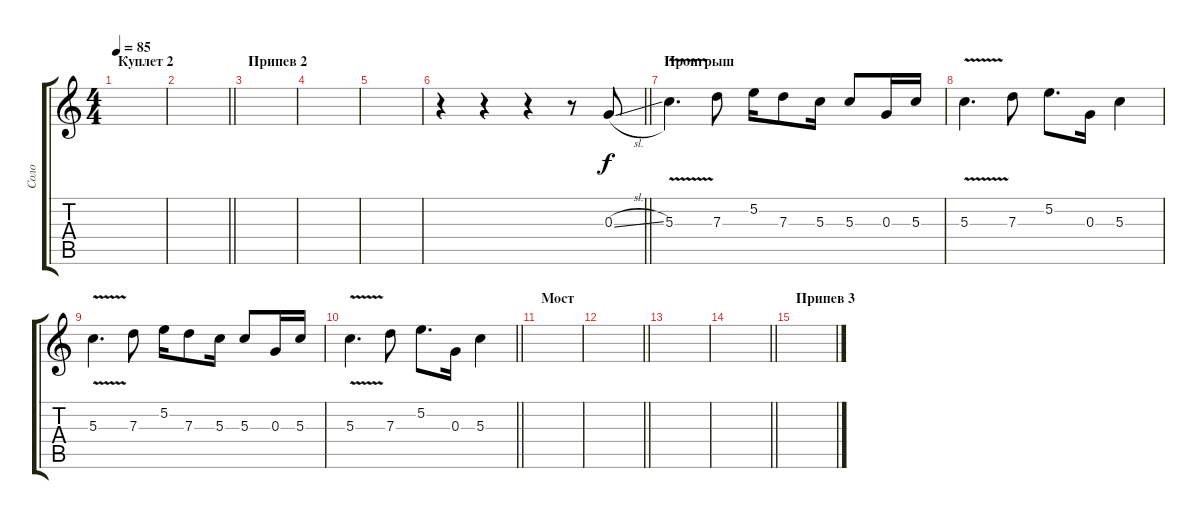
\track ("Соло" "Соло") {instrument overdrivenguitar}
\staff {score tabs}
\tuning (E4 B3 G3 D3 A2 E2) {hide}
\ts (4 4)
\section ("" "Куплет 2")
\tempo 85
\clef g2
\ks c
|
\barLineRight lightlight
|
\section ("" "Припев 2")
|
|
|
\barLineRight lightlight
r.4 r.4 r.4 r.8 0.3{sl}.8 |
\section ("" "Проигрыш")
5.3{v}.4{d} 7.3.8 5.2.16 7.3.8 5.3.16 5.3.8 0.3.16 5.3.16 |
5.3{v}.4{d} 7.3.8 5.2.8{d} 0.3.16 5.3.4 |
5.3{v}.4{d} 7.3.8 5.2.16 7.3.8 5.3.16 5.3.8 0.3.16 5.3.16 |
\barLineRight lightlight
5.3{v}.4{d} 7.3.8 5.2.8{d} 0.3.16 5.3.4 |
\section ("" "Мост")
|
\barLineRight lightlight
|
|
\barLineRight lightlight
|
\section ("" "Припев 3")
